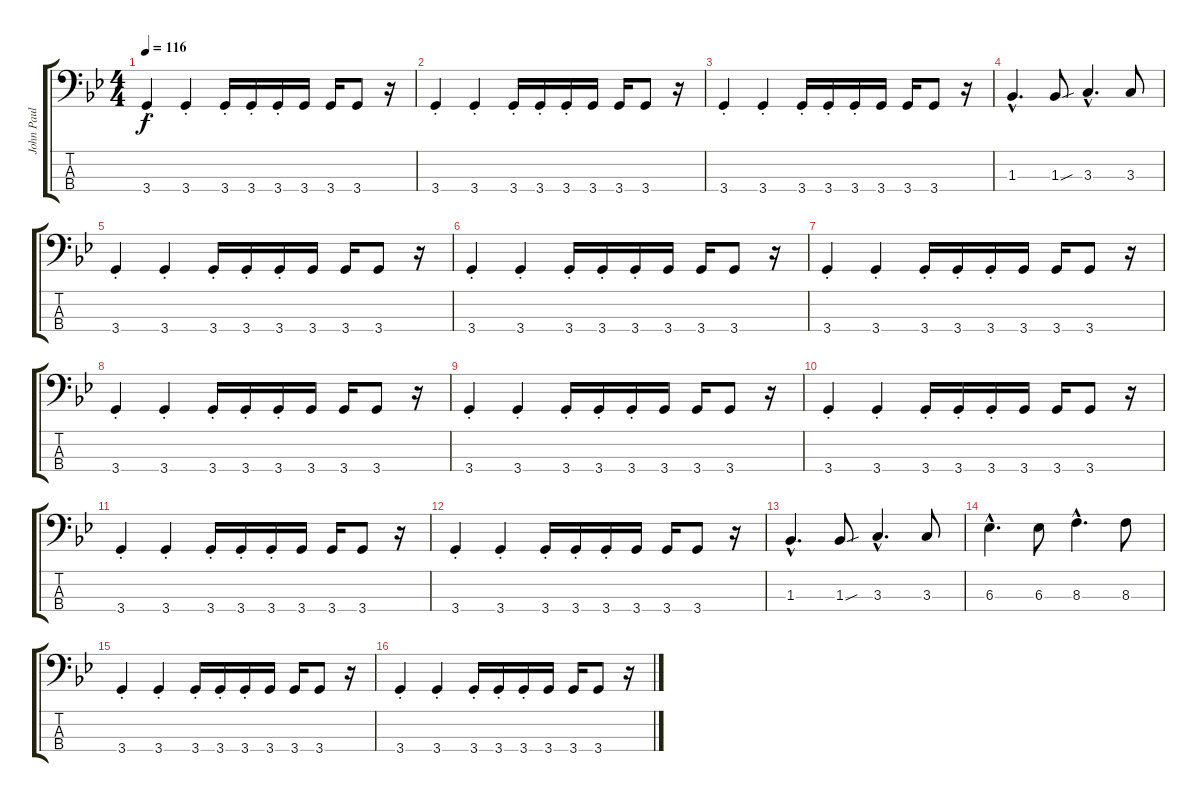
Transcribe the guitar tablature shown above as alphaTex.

\track ("John Paul Jones" "John Paul ") {instrument electricbassfinger}
\staff {score tabs}
\tuning (G2 D2 A1 E1) {hide}
\ts (4 4)
\tempo 116
\clef f4
\ks bb
3.4{st}.4{dy f} 3.4{st}.4 3.4{st}.16 3.4{st}.16 3.4{st}.16 3.4.16 3.4.16 3.4.8 r.16 |
3.4{st}.4 3.4{st}.4 3.4{st}.16 3.4{st}.16 3.4{st}.16 3.4.16 3.4.16 3.4.8 r.16 |
3.4{st}.4 3.4{st}.4 3.4{st}.16 3.4{st}.16 3.4{st}.16 3.4.16 3.4.16 3.4.8 r.16 |
1.3{hac}.4{d} 1.3{sou}.8 3.3{hac}.4{d} 3.3.8 |
3.4{st}.4 3.4{st}.4 3.4{st}.16 3.4{st}.16 3.4{st}.16 3.4.16 3.4.16 3.4.8 r.16 |
3.4{st}.4 3.4{st}.4 3.4{st}.16 3.4{st}.16 3.4{st}.16 3.4.16 3.4.16 3.4.8 r.16 |
3.4{st}.4 3.4{st}.4 3.4{st}.16 3.4{st}.16 3.4{st}.16 3.4.16 3.4.16 3.4.8 r.16 |
3.4{st}.4 3.4{st}.4 3.4{st}.16 3.4{st}.16 3.4{st}.16 3.4.16 3.4.16 3.4.8 r.16 |
3.4{st}.4 3.4{st}.4 3.4{st}.16 3.4{st}.16 3.4{st}.16 3.4.16 3.4.16 3.4.8 r.16 |
3.4{st}.4 3.4{st}.4 3.4{st}.16 3.4{st}.16 3.4{st}.16 3.4.16 3.4.16 3.4.8 r.16 |
3.4{st}.4 3.4{st}.4 3.4{st}.16 3.4{st}.16 3.4{st}.16 3.4.16 3.4.16 3.4.8 r.16 |
3.4{st}.4 3.4{st}.4 3.4{st}.16 3.4{st}.16 3.4{st}.16 3.4.16 3.4.16 3.4.8 r.16 |
1.3{hac}.4{d} 1.3{sou}.8 3.3{hac}.4{d} 3.3.8 |
6.3{hac}.4{d} 6.3.8 8.3{hac}.4{d} 8.3.8 |
3.4{st}.4 3.4{st}.4 3.4{st}.16 3.4{st}.16 3.4{st}.16 3.4.16 3.4.16 3.4.8 r.16 |
3.4{st}.4 3.4{st}.4 3.4{st}.16 3.4{st}.16 3.4{st}.16 3.4.16 3.4.16 3.4.8 r.16
